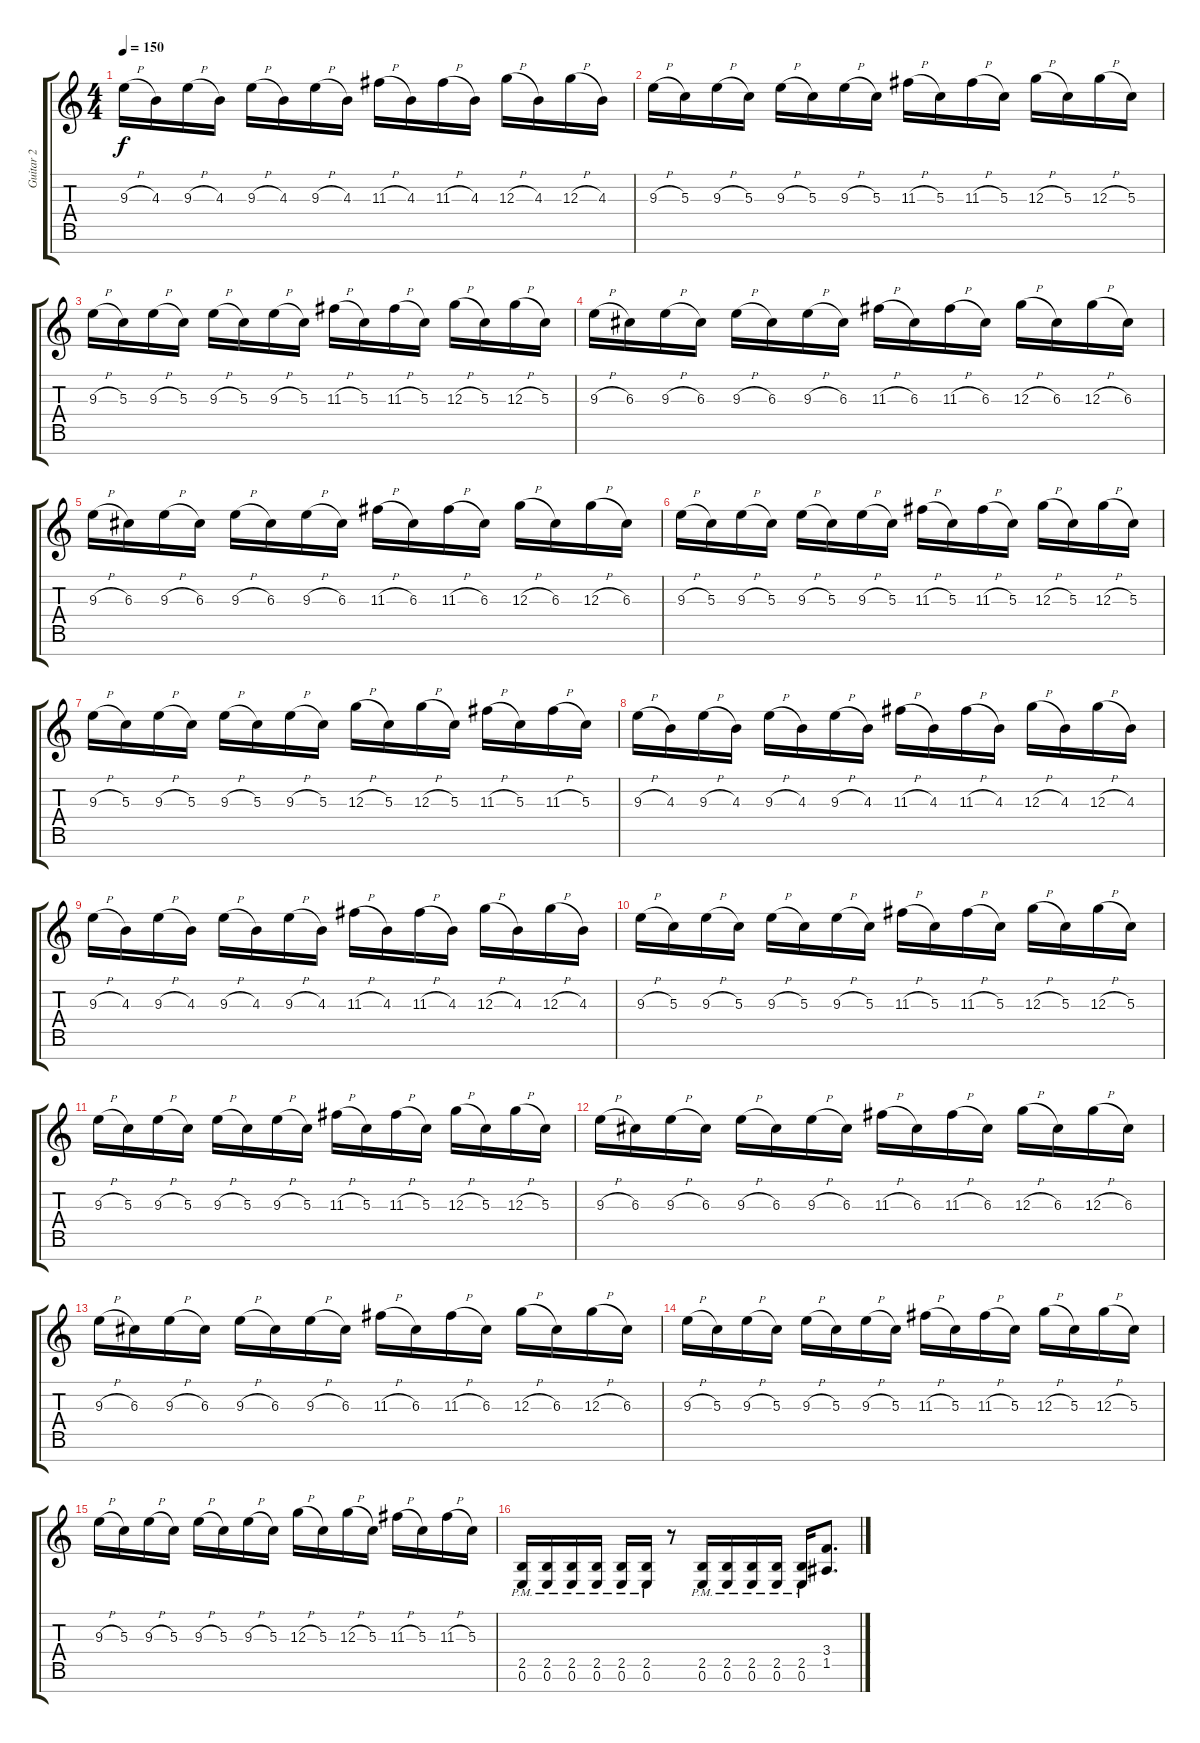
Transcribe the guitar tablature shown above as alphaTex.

\track ("Guitar 2" "Guitar 2") {instrument distortionguitar}
\staff {score tabs}
\tuning (E4 B3 G3 D3 A2 E2 B1) {hide}
\ts (4 4)
\tempo 150
\clef g2
\ks c
9.3{h}.16{dy f} 4.3.16 9.3{h}.16 4.3.16 9.3{h}.16 4.3.16 9.3{h}.16 4.3.16 11.3{h}.16 4.3.16 11.3{h}.16 4.3.16 12.3{h}.16 4.3.16 12.3{h}.16 4.3.16 |
9.3{h}.16 5.3.16 9.3{h}.16 5.3.16 9.3{h}.16 5.3.16 9.3{h}.16 5.3.16 11.3{h}.16 5.3.16 11.3{h}.16 5.3.16 12.3{h}.16 5.3.16 12.3{h}.16 5.3.16 |
9.3{h}.16 5.3.16 9.3{h}.16 5.3.16 9.3{h}.16 5.3.16 9.3{h}.16 5.3.16 11.3{h}.16 5.3.16 11.3{h}.16 5.3.16 12.3{h}.16 5.3.16 12.3{h}.16 5.3.16 |
9.3{h}.16 6.3.16 9.3{h}.16 6.3.16 9.3{h}.16 6.3.16 9.3{h}.16 6.3.16 11.3{h}.16 6.3.16 11.3{h}.16 6.3.16 12.3{h}.16 6.3.16 12.3{h}.16 6.3.16 |
9.3{h}.16 6.3.16 9.3{h}.16 6.3.16 9.3{h}.16 6.3.16 9.3{h}.16 6.3.16 11.3{h}.16 6.3.16 11.3{h}.16 6.3.16 12.3{h}.16 6.3.16 12.3{h}.16 6.3.16 |
9.3{h}.16 5.3.16 9.3{h}.16 5.3.16 9.3{h}.16 5.3.16 9.3{h}.16 5.3.16 11.3{h}.16 5.3.16 11.3{h}.16 5.3.16 12.3{h}.16 5.3.16 12.3{h}.16 5.3.16 |
9.3{h}.16 5.3.16 9.3{h}.16 5.3.16 9.3{h}.16 5.3.16 9.3{h}.16 5.3.16 12.3{h}.16 5.3.16 12.3{h}.16 5.3.16 11.3{h}.16 5.3.16 11.3{h}.16 5.3.16 |
9.3{h}.16 4.3.16 9.3{h}.16 4.3.16 9.3{h}.16 4.3.16 9.3{h}.16 4.3.16 11.3{h}.16 4.3.16 11.3{h}.16 4.3.16 12.3{h}.16 4.3.16 12.3{h}.16 4.3.16 |
9.3{h}.16 4.3.16 9.3{h}.16 4.3.16 9.3{h}.16 4.3.16 9.3{h}.16 4.3.16 11.3{h}.16 4.3.16 11.3{h}.16 4.3.16 12.3{h}.16 4.3.16 12.3{h}.16 4.3.16 |
9.3{h}.16 5.3.16 9.3{h}.16 5.3.16 9.3{h}.16 5.3.16 9.3{h}.16 5.3.16 11.3{h}.16 5.3.16 11.3{h}.16 5.3.16 12.3{h}.16 5.3.16 12.3{h}.16 5.3.16 |
9.3{h}.16 5.3.16 9.3{h}.16 5.3.16 9.3{h}.16 5.3.16 9.3{h}.16 5.3.16 11.3{h}.16 5.3.16 11.3{h}.16 5.3.16 12.3{h}.16 5.3.16 12.3{h}.16 5.3.16 |
9.3{h}.16 6.3.16 9.3{h}.16 6.3.16 9.3{h}.16 6.3.16 9.3{h}.16 6.3.16 11.3{h}.16 6.3.16 11.3{h}.16 6.3.16 12.3{h}.16 6.3.16 12.3{h}.16 6.3.16 |
9.3{h}.16 6.3.16 9.3{h}.16 6.3.16 9.3{h}.16 6.3.16 9.3{h}.16 6.3.16 11.3{h}.16 6.3.16 11.3{h}.16 6.3.16 12.3{h}.16 6.3.16 12.3{h}.16 6.3.16 |
9.3{h}.16 5.3.16 9.3{h}.16 5.3.16 9.3{h}.16 5.3.16 9.3{h}.16 5.3.16 11.3{h}.16 5.3.16 11.3{h}.16 5.3.16 12.3{h}.16 5.3.16 12.3{h}.16 5.3.16 |
9.3{h}.16 5.3.16 9.3{h}.16 5.3.16 9.3{h}.16 5.3.16 9.3{h}.16 5.3.16 12.3{h}.16 5.3.16 12.3{h}.16 5.3.16 11.3{h}.16 5.3.16 11.3{h}.16 5.3.16 |
(2.5{pm} 0.6{pm}).16 (2.5{pm} 0.6{pm}).16 (2.5{pm} 0.6{pm}).16 (2.5{pm} 0.6{pm}).16 (2.5{pm} 0.6{pm}).16 (2.5{pm} 0.6{pm}).16 r.8 (2.5{pm} 0.6{pm}).16 (2.5{pm} 0.6{pm}).16 (2.5{pm} 0.6{pm}).16 (2.5{pm} 0.6{pm}).16 (2.5{pm} 0.6{pm}).16 (3.4 1.5).8{d}
